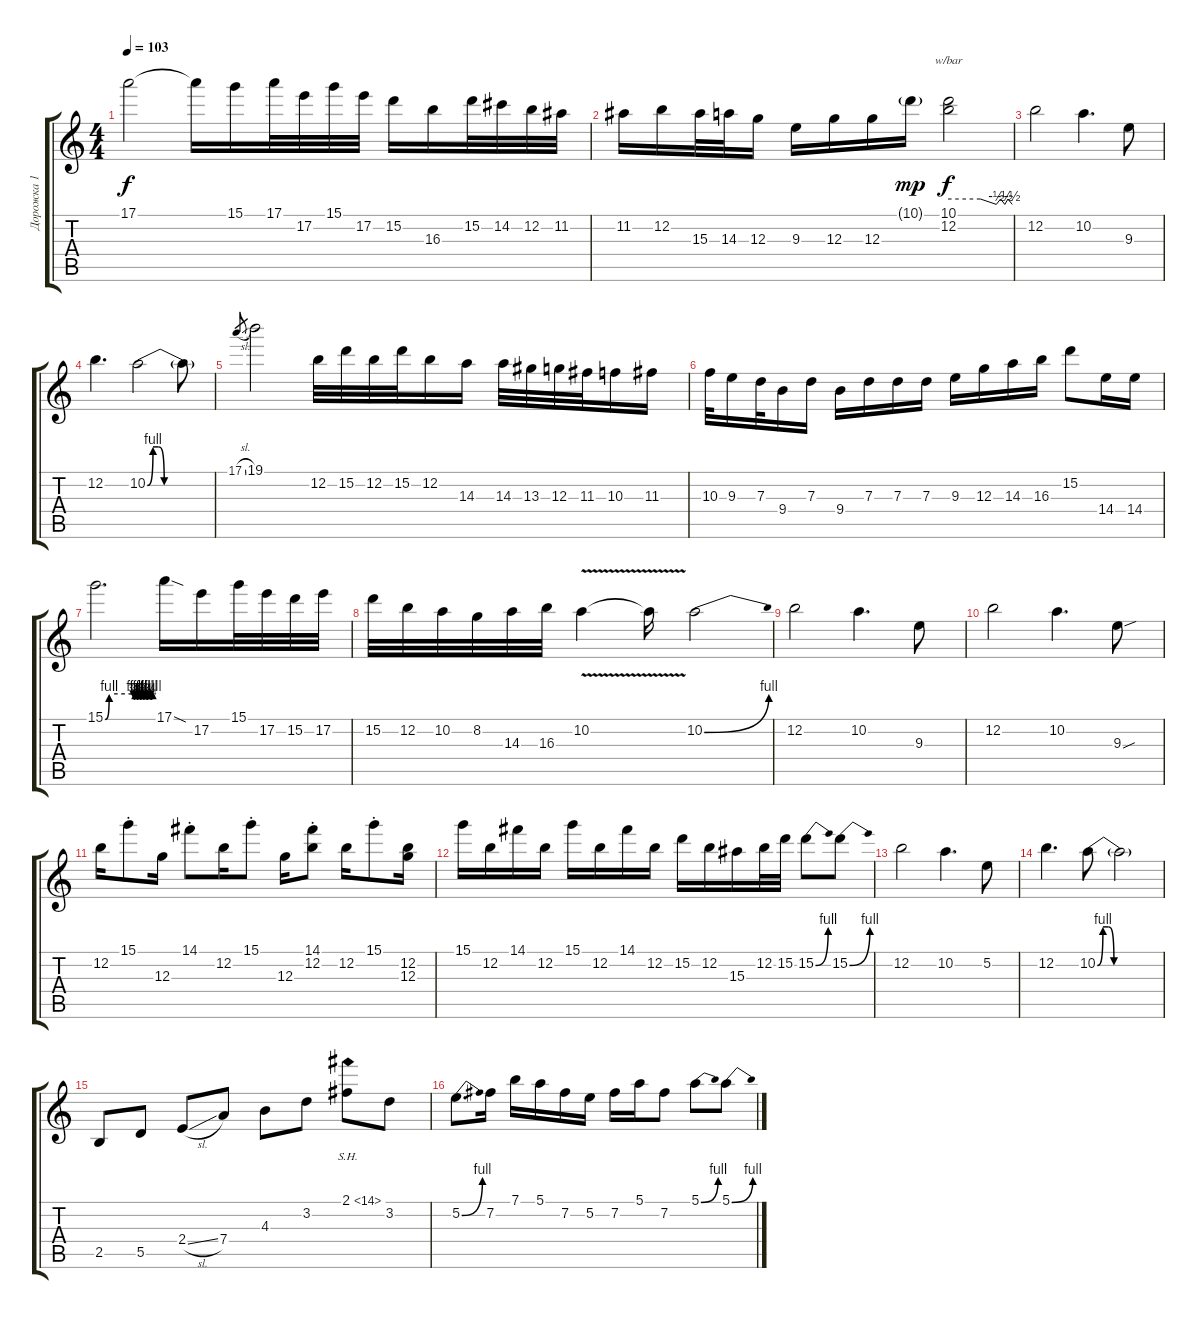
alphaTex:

\track ("Дорожка 1" "Дорожка 1") {instrument overdrivenguitar}
\staff {score tabs}
\tuning (E4 B3 G3 D3 A2 E2) {hide}
\ts (4 4)
\tempo 103
\clef g2
\ks c
17.1.2{dy f} 17.1{t}.16 15.1.16 17.1.32 17.2.32 15.1.32 17.2.32 15.2.16 16.3.16 15.2.32 14.2.32 12.2.32 11.2.32 |
11.2.16 12.2.16 15.3.32 14.3.32 12.3.16 9.3.16 12.3.16 12.3.16 10.1{g}.16{dy mp} (10.1 12.2).2{tbe (custom default 0 0 30 0 45 -2 49 0 53 -2 56 0 60 -2) dy f} |
12.2.2 10.2.4{d} 9.3.8 |
12.2.4{d} 10.2{be (custom 0 0 5 4 10 4 15 0 20 0 30 0 60 0)}.2 10.2{t}.8 |
17.1{sl}.8{gr} 19.1.2 12.2.32 15.2.32 12.2.32 15.2.32 12.2.16 14.3.16 14.3.32 13.3.32 12.3.32 11.3.32 10.3.16 11.3.16 |
10.3.32 9.3.16 7.3.32 9.4.16 7.3.16 9.4.16 7.3.16 7.3.16 7.3.16 9.3.16 12.3.16 14.3.16 16.3.16 15.2.8 14.4.16 14.4.16 |
15.1{be (custom 0 0 5 4 34 4 36 3 38 4 40 3 42 4 44 3 46 4 48 3 50 4 52 3 55 4 57 3 60 4)}.2{d} 17.1{sod}.16 17.2.16 15.1.32 17.2.32 15.2.32 17.2.32 |
15.2.32 12.2.32 10.2.32 8.2.32 14.3.32 16.3.32 10.2{v}.4 10.2{t}.16 10.2{be (bend 0 0 60 4)}.2 |
12.2.2 10.2.4{d} 9.3.8 |
12.2.2 10.2.4{d} 9.3{sou}.8 |
12.2.16 15.1{st}.8 12.3.16 14.1{st}.8 12.2.16 15.1{st}.8 12.3.16 (14.1{st} 12.2{st}).8 12.2.16 15.1{st}.8 (12.2 12.3).16 |
15.1.16 12.2.16 14.1.16 12.2.16 15.1.16 12.2.16 14.1.16 12.2.16 15.2.16 12.2.16 15.3.16 12.2.32 15.2.32 15.2{be (bend 0 0 60 4)}.8 15.2{be (bend 0 0 60 4)}.8 |
12.2.2 10.2.4{d} 5.2.8 |
12.2.4{d} 10.2{be (custom 0 0 5 4 10 4 15 0 20 0 30 0 60 0)}.8 10.2{t}.2 |
2.5.8 5.5.8 2.4{sl}.8 7.4.8 4.3.8 3.2.8 2.1{sh 12}.8 3.2.8 |
5.2{be (bend 0 0 60 4)}.8{d} 7.2.16 7.1.16 5.1.16 7.2.16 5.2.16 7.2.16 5.1.16 7.2.8 5.1{be (bend 0 0 60 4)}.8 5.1{be (bend 0 0 60 4)}.8
